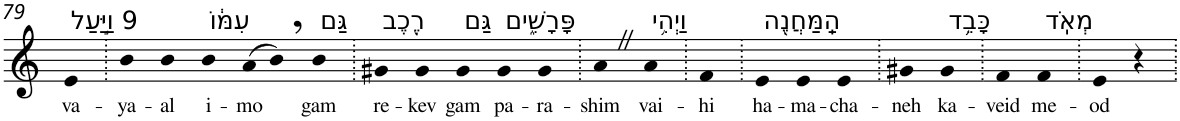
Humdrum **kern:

**kern	**text
*part1	*part1
*staff1	*staff1
*I"Piano	*
*I'Pno	*
!!LO:PB:g=z
*clefG2	*
*k[]	*
=79	=79
!LO:TX:a:t=9 וַיַּ֣עַל	!
!	!LO:LY:b
4e	va-
=80.	=80.
!	!LO:LY:b
4b	-ya-
!	!LO:LY:b
4b	-al
!LO:TX:a:t=עִמּ֔וֹ	!
!	!LO:LY:b
4b	i-
!	!LO:LY:b
(>8a	-mo
8b,)	.
!LO:TX:a:t=גַּם	!
!	!LO:LY:b
4b	gam
=81.	=81.
!LO:TX:a:t=רֶ֖כֶב	!
!	!LO:LY:b
4g#X	re-
!	!LO:LY:b
4g#	-kev
!LO:TX:a:t=גַּם	!
!	!LO:LY:b
4g#	gam
!LO:TX:a:t=פָּרָשִׁ֑ים	!
!	!LO:LY:b
4g#	pa-
!	!LO:LY:b
4g#	-ra-
=82.	=82.
!	!LO:LY:b
4aZ	-shim
!LO:TX:a:t=וַיְהִ֥י	!
!	!LO:LY:b
4a	vai-
=83.	=83.
!	!LO:LY:b
4f	-hi
=84.	=84.
!LO:TX:a:t=הַֽמַּחֲנֶ֖ה	!
!	!LO:LY:b
4e	ha-
!	!LO:LY:b
4e	-ma-
!	!LO:LY:b
4e	-cha-
=85.	=85.
!	!LO:LY:b
4g#X	-neh
!LO:TX:a:t=כָּבֵ֥ד	!
!	!LO:LY:b
4g#	ka-
=86.	=86.
!	!LO:LY:b
4f	-veid
!LO:TX:a:t=מְאֹֽד	!
!	!LO:LY:b
4f	me-
=87.	=87.
!	!LO:LY:b
4e	-od
4r	.
=.	=.
*-	*-
